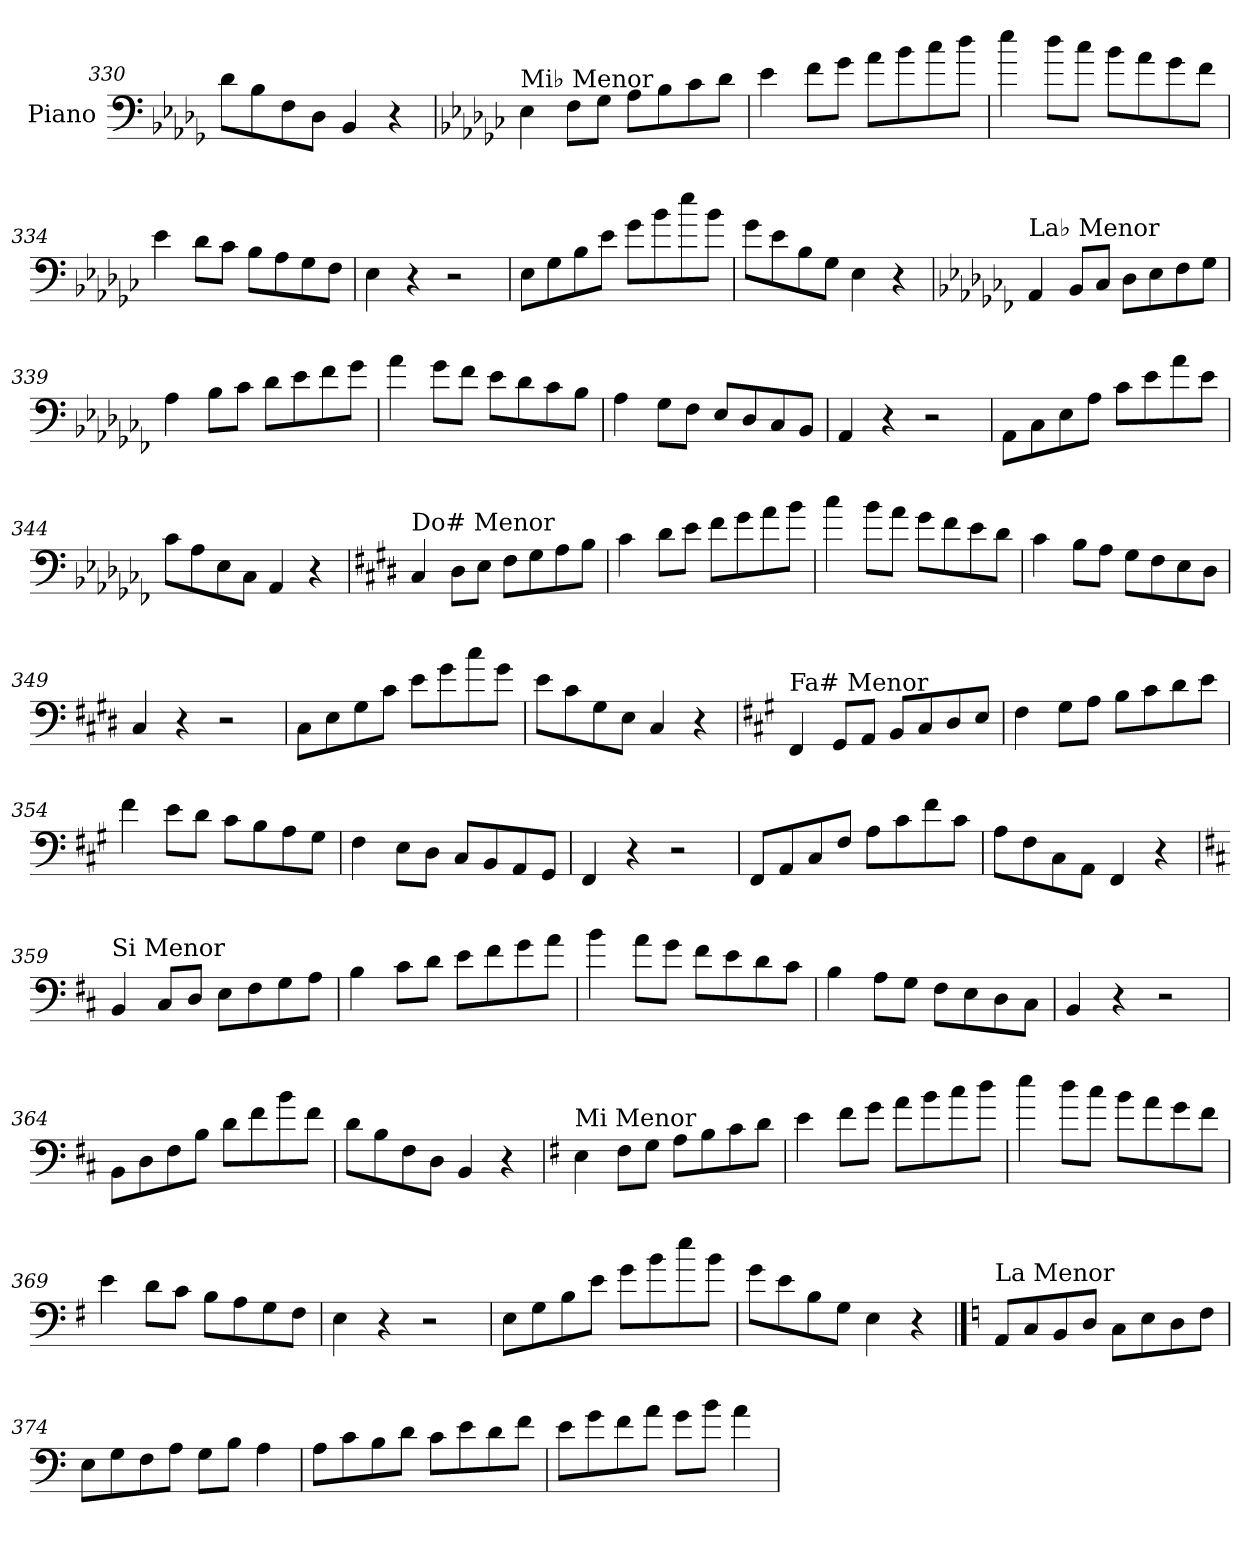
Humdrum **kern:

**kern
*part1
*staff1
*I"Piano
*I'Pno.
*clefF4
*k[b-e-a-d-g-]
=330
8d-\L
8B-\
8F\
8D-\J
4BB-/
4r
!!LO:PB:g=z
=331
*k[b-e-a-d-g-c-]
!LO:TX:a:t=Mi♭ Menor
4E-\
8F\L
8G-\J
8A-\L
8B-\
8c-\
8d-\J
=332
4e-\
8f\L
8g-\J
8a-\L
8b-\
8cc-\
8dd-\J
=333
4ee-\
8dd-\L
8cc-\J
8b-\L
8a-\
8g-\
8f\J
=334
4e-\
8d-\L
8c-\J
8B-\L
8A-\
8G-\
8F\J
=335
4E-\
4r
2r
=336
8E-\L
8G-\
8B-\
8e-\J
8g-\L
8b-\
8ee-\
8b-\J
=337
8g-\L
8e-\
8B-\
8G-\J
4E-\
4r
!!LO:LB:g=z
=338
*k[b-e-a-d-g-c-f-]
!LO:TX:a:t=La♭ Menor
4AA-/
8BB-/L
8C-/J
8D-\L
8E-\
8F-\
8G-\J
=339
4A-\
8B-\L
8c-\J
8d-\L
8e-\
8f-\
8g-\J
=340
4a-\
8g-\L
8f-\J
8e-\L
8d-\
8c-\
8B-\J
=341
4A-\
8G-\L
8F-\J
8E-/L
8D-/
8C-/
8BB-/J
=342
4AA-/
4r
2r
=343
8AA-\L
8C-\
8E-\
8A-\J
8c-\L
8e-\
8a-\
8e-\J
=344
8c-\L
8A-\
8E-\
8C-\J
4AA-/
4r
!!LO:LB:g=z
=345
*k[f#c#g#d#]
!LO:TX:a:t=Do# Menor
4C#/
8D#\L
8E\J
8F#\L
8G#\
8A\
8B\J
=346
4c#\
8d#\L
8e\J
8f#\L
8g#\
8a\
8b\J
=347
4cc#\
8b\L
8a\J
8g#\L
8f#\
8e\
8d#\J
=348
4c#\
8B\L
8A\J
8G#\L
8F#\
8E\
8D#\J
=349
4C#/
4r
2r
=350
8C#\L
8E\
8G#\
8c#\J
8e\L
8g#\
8cc#\
8g#\J
=351
8e\L
8c#\
8G#\
8E\J
4C#/
4r
!!LO:LB:g=z
=352
*k[f#c#g#]
!LO:TX:a:t=Fa# Menor
4FF#/
8GG#/L
8AA/J
8BB/L
8C#/
8D/
8E/J
=353
4F#\
8G#\L
8A\J
8B\L
8c#\
8d\
8e\J
=354
4f#\
8e\L
8d\J
8c#\L
8B\
8A\
8G#\J
=355
4F#\
8E\L
8D\J
8C#/L
8BB/
8AA/
8GG#/J
=356
4FF#/
4r
2r
=357
8FF#/L
8AA/
8C#/
8F#/J
8A\L
8c#\
8f#\
8c#\J
=358
8A\L
8F#\
8C#\
8AA\J
4FF#/
4r
!!LO:LB:g=z
=359
*k[f#c#]
!LO:TX:a:t=Si Menor
4BB/
8C#/L
8D/J
8E\L
8F#\
8G\
8A\J
=360
4B\
8c#\L
8d\J
8e\L
8f#\
8g\
8a\J
=361
4b\
8a\L
8g\J
8f#\L
8e\
8d\
8c#\J
=362
4B\
8A\L
8G\J
8F#\L
8E\
8D\
8C#\J
=363
4BB/
4r
2r
=364
8BB\L
8D\
8F#\
8B\J
8d\L
8f#\
8b\
8f#\J
=365
8d\L
8B\
8F#\
8D\J
4BB/
4r
!!LO:LB:g=z
=366
*k[f#]
!LO:TX:a:t=Mi Menor
4E\
8F#\L
8G\J
8A\L
8B\
8c\
8d\J
=367
4e\
8f#\L
8g\J
8a\L
8b\
8cc\
8dd\J
=368
4ee\
8dd\L
8cc\J
8b\L
8a\
8g\
8f#\J
=369
4e\
8d\L
8c\J
8B\L
8A\
8G\
8F#\J
=370
4E\
4r
2r
=371
8E\L
8G\
8B\
8e\J
8g\L
8b\
8ee\
8b\J
=372
8g\L
8e\
8B\
8G\J
4E\
4r
!!LO:PB:g=z
==373
*k[]
!LO:TX:a:t=La Menor
8AA/L
8C/
8BB/
8D/J
8C\L
8E\
8D\
8F\J
=374
8E\L
8G\
8F\
8A\J
8G\L
8B\J
4A\
=375
8A\L
8c\
8B\
8d\J
8c\L
8e\
8d\
8f\J
=376
8e\L
8g\
8f\
8a\J
8g\L
8b\J
4a\
=
*-
